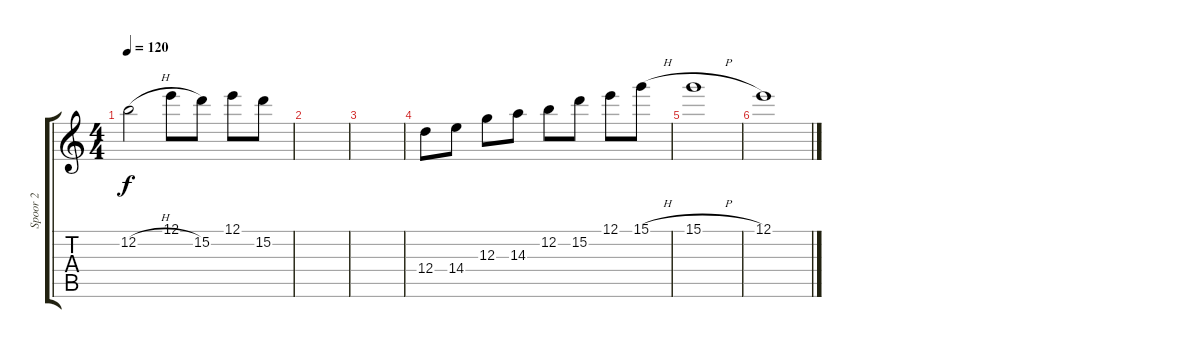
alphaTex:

\track ("Spoor 2" "Spoor 2") {instrument overdrivenguitar}
\staff {score tabs}
\tuning (E4 B3 G3 D3 A2 E2) {hide}
\ts (4 4)
\tempo 120
\clef g2
\ks c
12.2{h}.2{dy f} 12.1.8 15.2.8 12.1.8 15.2.8 |
|
|
12.4.8 14.4.8 12.3.8 14.3.8 12.2.8 15.2.8 12.1.8 15.1{h}.8 |
15.1{h}.1 |
12.1.1
